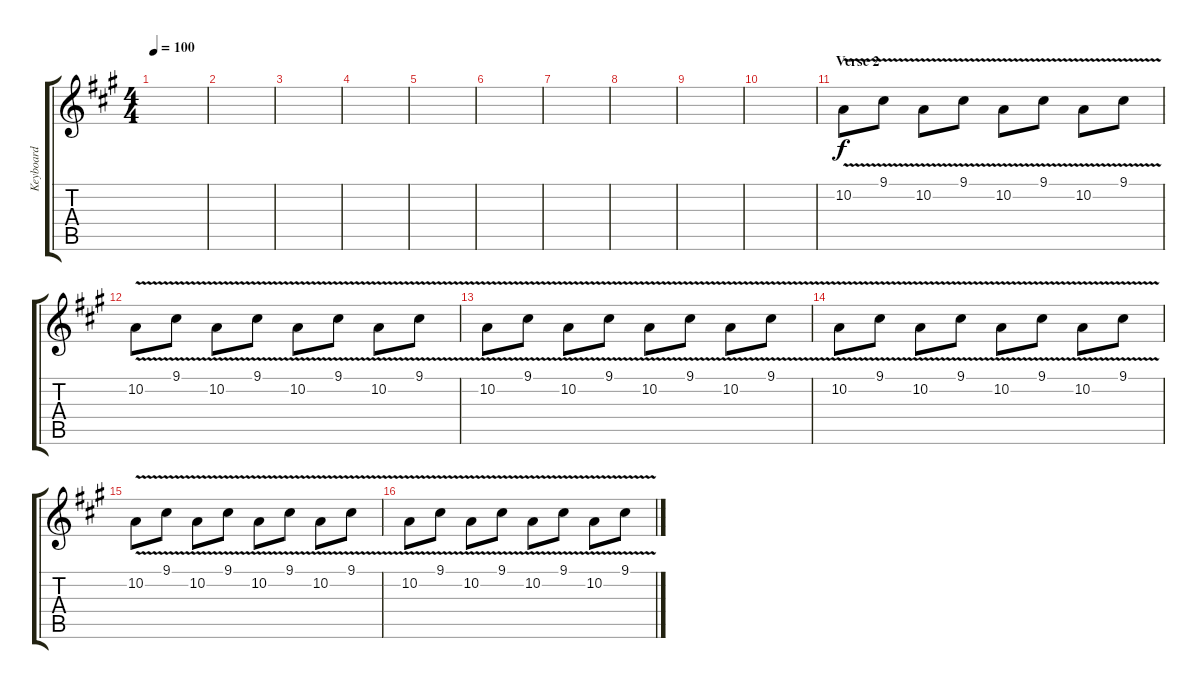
\track ("Keyboard" "Keyboard") {instrument synthvoice}
\staff {score tabs}
\tuning (E4 B3 G3 D3 A2 E2) {hide}
\ts (4 4)
\tempo 100
\clef g2
\ks f#minor
|
|
|
|
|
|
|
|
|
|
\section ("" "Verse 2")
10.2{v}.8 9.1{v}.8 10.2{v}.8 9.1{v}.8 10.2{v}.8 9.1{v}.8 10.2{v}.8 9.1{v}.8 |
10.2{v}.8 9.1{v}.8 10.2{v}.8 9.1{v}.8 10.2{v}.8 9.1{v}.8 10.2{v}.8 9.1{v}.8 |
10.2{v}.8 9.1{v}.8 10.2{v}.8 9.1{v}.8 10.2{v}.8 9.1{v}.8 10.2{v}.8 9.1{v}.8 |
10.2{v}.8 9.1{v}.8 10.2{v}.8 9.1{v}.8 10.2{v}.8 9.1{v}.8 10.2{v}.8 9.1{v}.8 |
10.2{v}.8 9.1{v}.8 10.2{v}.8 9.1{v}.8 10.2{v}.8 9.1{v}.8 10.2{v}.8 9.1{v}.8 |
10.2{v}.8 9.1{v}.8 10.2{v}.8 9.1{v}.8 10.2{v}.8 9.1{v}.8 10.2{v}.8 9.1{v}.8
